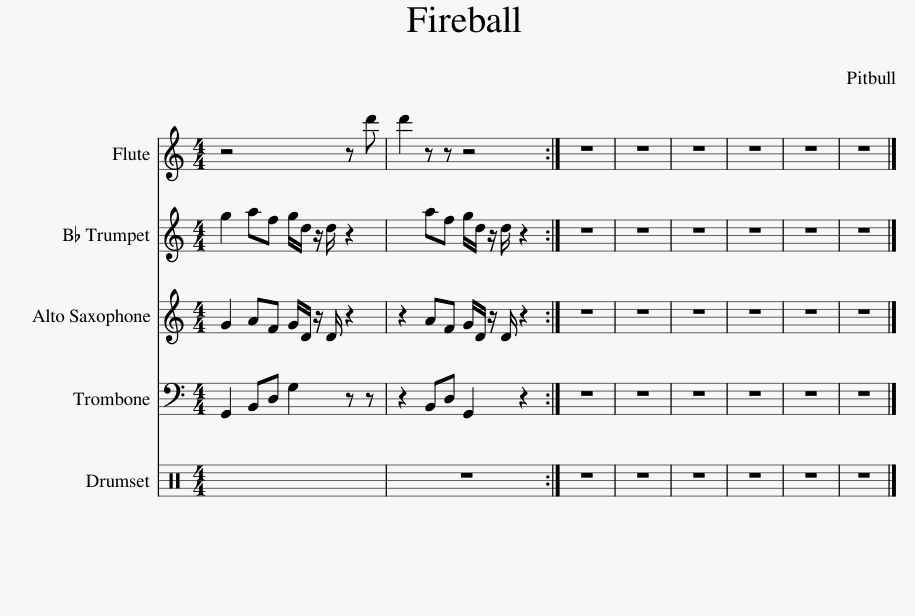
X:1
%%score 1 2 3 4
L:1/8
M:4/4
I:linebreak $
K:C
V:1 treble
V:2 treble transpose=-2
V:3 treble transpose=-9
V:4 bass
V:1
 z4 x2 z d' | d'2 z z z4 :| z8 | z8 | z8 | %5
 z8 | z8 | z8 |] %8
V:2
 a2 bg a/e/ z/ e/ z2 | x2 bg a/e/ z/ e/ z2 :| z8 | z8 | z8 | %5
 z8 | z8 | z8 |] %8
V:3
 e2 ^fd e/B/ z/ B/ z2 | z2 ^fd e/B/ z/ B/ z2 :| z8 | z8 | z8 | %5
 z8 | z8 | z8 |] %8
V:4
 G,,2 B,,D, G,2 z z | z2 B,,D, G,,2 z2 :| z8 | z8 | z8 | %5
 z8 | z8 | z8 |] %8
